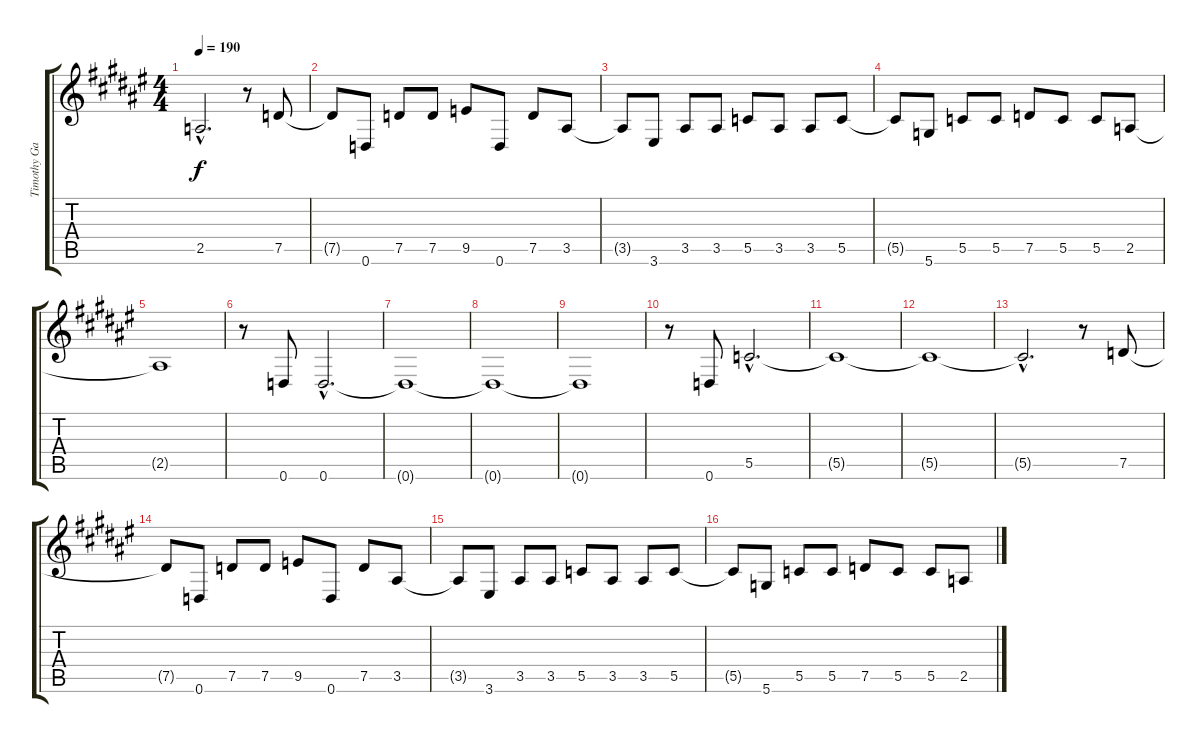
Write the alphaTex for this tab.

\track ("Timothy Gaines" "Timothy Ga") {instrument electricbasspick}
\staff {score tabs}
\tuning (D4 A3 F3 C3 G2 D2) {hide}
\ts (4 4)
\tempo 190
\clef g2
\ks d#minor
2.5{hac t}.2{d dy f} r.8 7.5.8 |
7.5{t}.8 0.6.8 7.5.8 7.5.8 9.5.8 0.6.8 7.5.8 3.5.8 |
3.5{t}.8 3.6.8 3.5.8 3.5.8 5.5.8 3.5.8 3.5.8 5.5.8 |
5.5{t}.8 5.6.8 5.5.8 5.5.8 7.5.8 5.5.8 5.5.8 2.5.8 |
2.5{t}.1 |
r.8 0.6.8 0.6{hac}.2{d} |
0.6{t}.1 |
0.6{t}.1 |
0.6{t}.1 |
r.8 0.6.8 5.5{hac}.2{d} |
5.5{t}.1 |
5.5{t}.1 |
5.5{hac t}.2{d} r.8 7.5.8 |
7.5{t}.8 0.6.8 7.5.8 7.5.8 9.5.8 0.6.8 7.5.8 3.5.8 |
3.5{t}.8 3.6.8 3.5.8 3.5.8 5.5.8 3.5.8 3.5.8 5.5.8 |
5.5{t}.8 5.6.8 5.5.8 5.5.8 7.5.8 5.5.8 5.5.8 2.5.8
